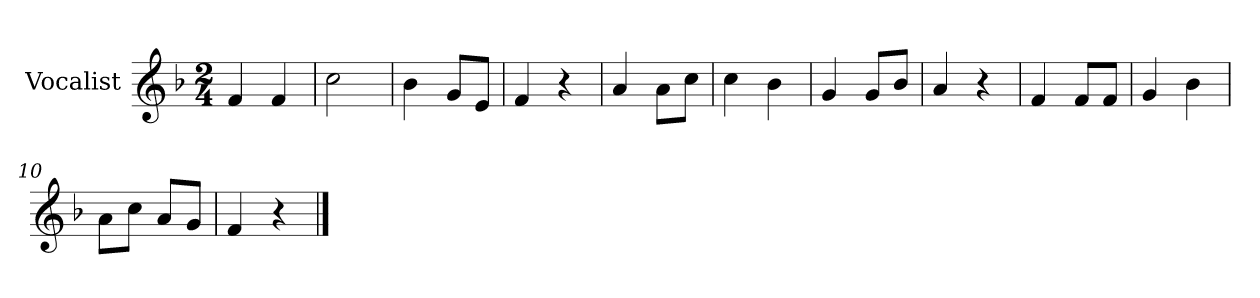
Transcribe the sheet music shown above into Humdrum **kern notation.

**kern
*part1
*staff1
*I"Vocalist
*k[b-]
*F:
*M2/4
=
4f
4f
=1
2cc
=2
4b-
8gL
8eJ
=3
4f
4r
=4
4a
8aL
8ccJ
=5
4cc
4b-
=6
4g
8gL
8b-J
=7
4a
4r
=8
4f
8fL
8fJ
=9
4g
4b-
=10
8aL
8ccJ
8aL
8gJ
=11
4f
4r
==
*-
